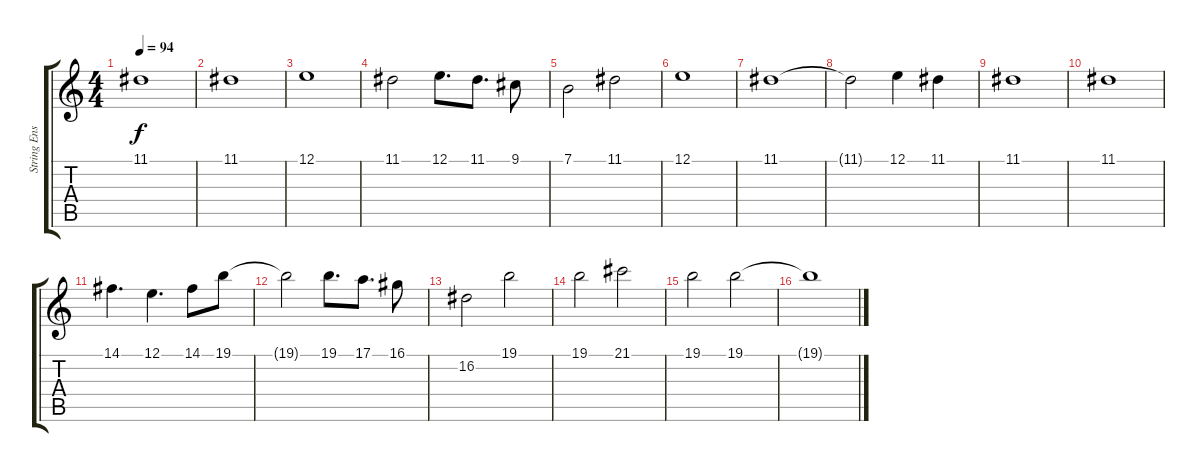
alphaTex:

\track ("String Ensemble I" "String Ens") {instrument stringensemble1}
\staff {score tabs}
\tuning (E4 B3 G3 D3 A2 E2) {hide}
\ts (4 4)
\tempo 94
\clef g2
\ks c
11.1.1{dy f} |
11.1.1 |
12.1.1 |
11.1.2 12.1.8{d} 11.1.8{d} 9.1.8 |
7.1.2 11.1.2 |
12.1.1 |
11.1.1 |
11.1{t}.2 12.1.4 11.1.4 |
11.1.1 |
11.1.1 |
14.1.4{d} 12.1.4{d} 14.1.8 19.1.8 |
19.1{t}.2 19.1.8{d} 17.1.8{d} 16.1.8 |
16.2.2 19.1.2 |
19.1.2 21.1.2 |
19.1.2 19.1.2 |
19.1{t}.1
